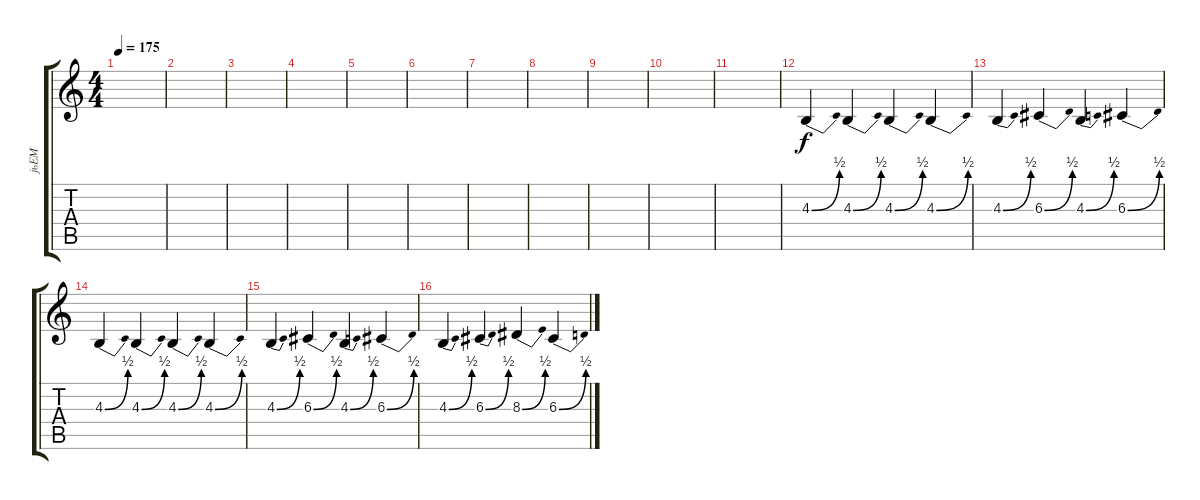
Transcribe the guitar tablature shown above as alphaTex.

\track ("јьЕМ" "јьЕМ") {instrument brightacousticpiano}
\staff {score tabs}
\tuning (E4 B3 G3 D3 A2 E2) {hide}
\ts (4 4)
\tempo 175
\clef g2
\ks c
|
|
|
|
|
|
|
|
|
|
|
4.3{be (bend 0 0 60 2)}.4 4.3{be (bend 0 0 60 2)}.4 4.3{be (bend 0 0 60 2)}.4 4.3{be (bend 0 0 60 2)}.4 |
4.3{be (bend 0 0 60 2)}.4 6.3{be (bend 0 0 60 2)}.4 4.3{be (bend 0 0 60 2)}.4 6.3{be (bend 0 0 60 2)}.4 |
4.3{be (bend 0 0 60 2)}.4 4.3{be (bend 0 0 60 2)}.4 4.3{be (bend 0 0 60 2)}.4 4.3{be (bend 0 0 60 2)}.4 |
4.3{be (bend 0 0 60 2)}.4 6.3{be (bend 0 0 60 2)}.4 4.3{be (bend 0 0 60 2)}.4 6.3{be (bend 0 0 60 2)}.4 |
4.3{be (bend 0 0 60 2)}.4 6.3{be (bend 0 0 60 2)}.4 8.3{be (bend 0 0 60 2)}.4 6.3{be (bend 0 0 60 2)}.4
